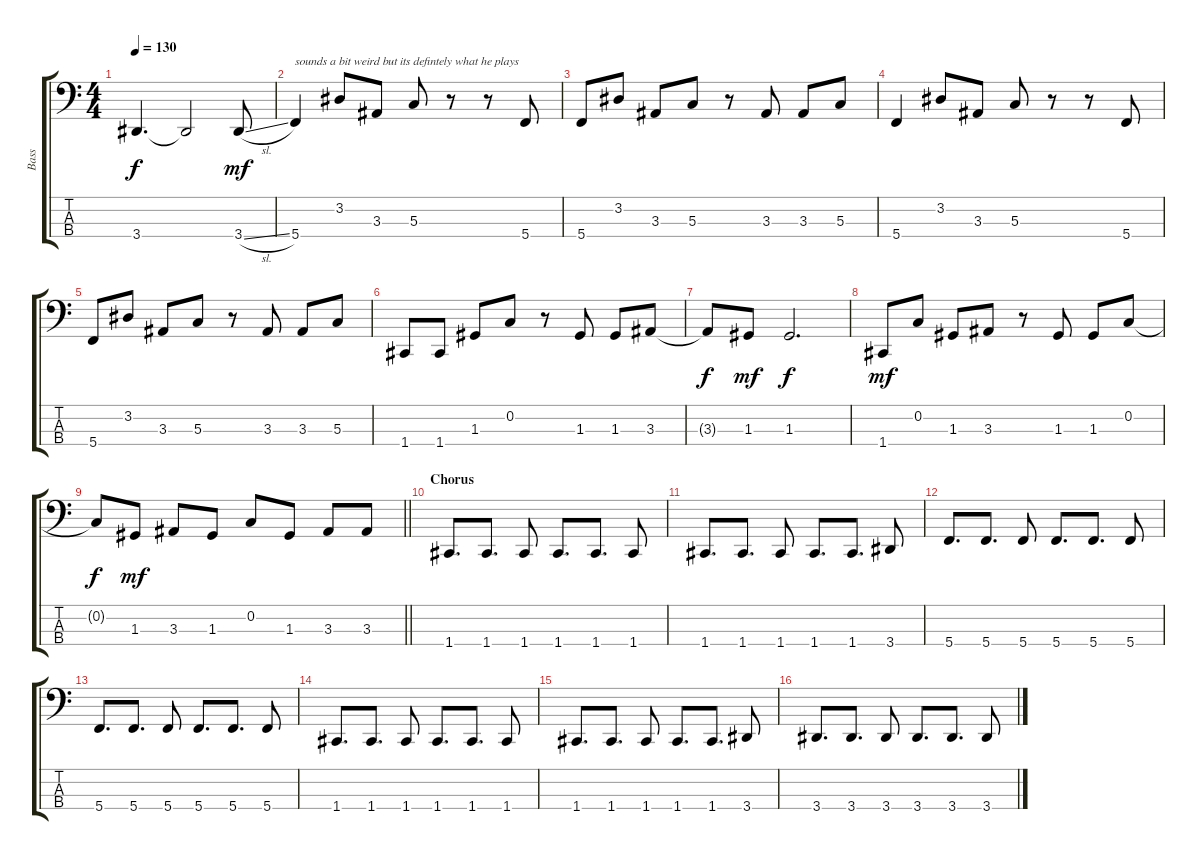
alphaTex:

\track ("Bass" "Bass") {instrument electricbasspick}
\staff {score tabs}
\tuning (F2 C2 G1 C1) {hide}
\ts (4 4)
\tempo 130
\clef f4
\ks c
3.4{t}.4{d dy f} 3.4{t}.2 3.4{sl}.8{dy mf} |
5.4.4{txt "sounds a bit weird but its defintely what he plays"} 3.2.8 3.3.8 5.3.8 r.8 r.8 5.4.8 |
5.4.8 3.2.8 3.3.8 5.3.8 r.8 3.3.8 3.3.8 5.3.8 |
5.4.4 3.2.8 3.3.8 5.3.8 r.8 r.8 5.4.8 |
5.4.8 3.2.8 3.3.8 5.3.8 r.8 3.3.8 3.3.8 5.3.8 |
1.4.8 1.4.8 1.3.8 0.2.8 r.8 1.3.8 1.3.8 3.3.8 |
3.3{t}.8{dy f} 1.3.8{dy mf} 1.3.2{d dy f} |
1.4.8{dy mf} 0.2.8 1.3.8 3.3.8 r.8 1.3.8 1.3.8 0.2.8 |
\barLineRight lightlight
0.2{t}.8{dy f} 1.3.8{dy mf} 3.3.8 1.3.8 0.2.8 1.3.8 3.3.8 3.3.8 |
\section ("" "Chorus")
1.4.8{d} 1.4.8{d} 1.4.8 1.4.8{d} 1.4.8{d} 1.4.8 |
1.4.8{d} 1.4.8{d} 1.4.8 1.4.8{d} 1.4.8{d} 3.4.8 |
5.4.8{d} 5.4.8{d} 5.4.8 5.4.8{d} 5.4.8{d} 5.4.8 |
5.4.8{d} 5.4.8{d} 5.4.8 5.4.8{d} 5.4.8{d} 5.4.8 |
1.4.8{d} 1.4.8{d} 1.4.8 1.4.8{d} 1.4.8{d} 1.4.8 |
1.4.8{d} 1.4.8{d} 1.4.8 1.4.8{d} 1.4.8{d} 3.4.8 |
3.4.8{d} 3.4.8{d} 3.4.8 3.4.8{d} 3.4.8{d} 3.4.8
